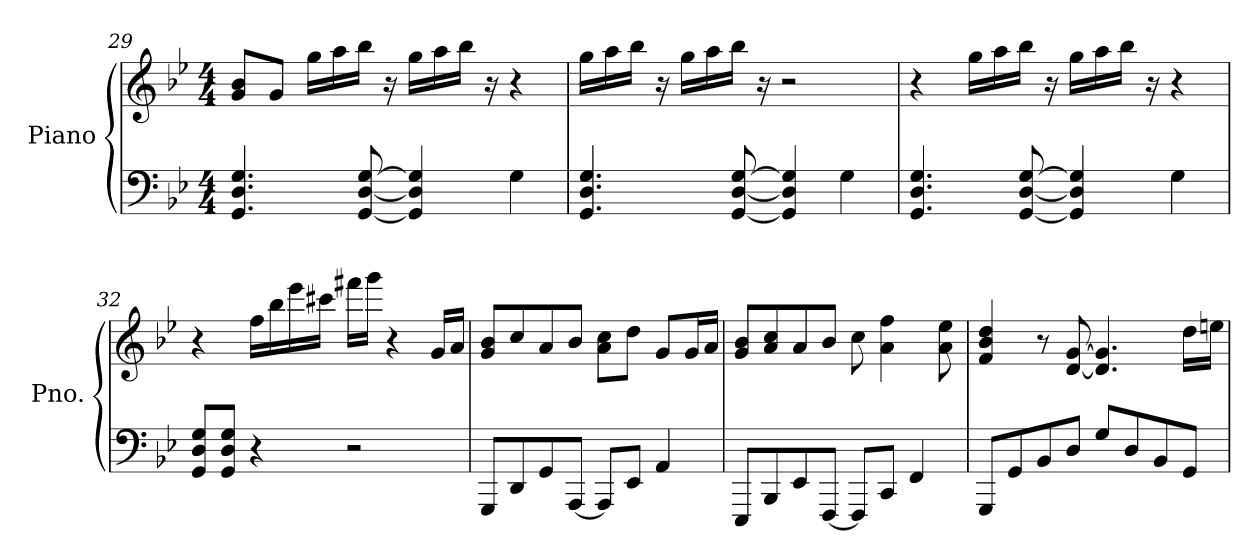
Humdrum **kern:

**kern	**kern
*part1	*part1
*staff2	*staff1
*I"Piano	*
*I'Pno.	*
*clefF4	*clefG2
*k[b-e-]	*k[b-e-]
*M4/4	*M4/4
=29	=29
4.GG/ 4.D/ 4.G/	8g/ 8b-/L
.	8g/J
.	16gg\LL
.	16aa\
[8GG/ [8D/ [8G/	16bb-\JJ
.	16r
4GG/] 4D/] 4G/]	16gg\LL
.	16aa\
.	16bb-\JJ
.	16r
4G\	4r
!!LO:LB:g=z
=30	=30
4.GG/ 4.D/ 4.G/	16gg\LL
.	16aa\
.	16bb-\JJ
.	16r
.	16gg\LL
.	16aa\
[8GG/ [8D/ [8G/	16bb-\JJ
.	16r
4GG/] 4D/] 4G/]	2r
4G\	.
=31	=31
4.GG/ 4.D/ 4.G/	4r
.	16gg\LL
.	16aa\
[8GG/ [8D/ [8G/	16bb-\JJ
.	16r
4GG/] 4D/] 4G/]	16gg\LL
.	16aa\
.	16bb-\JJ
.	16r
4G\	4r
=32	=32
8GG/ 8D/ 8G/L	4r
8GG/ 8D/ 8G/J	.
4r	16ff\LL
.	16bb-\
.	16eee-\
.	16ccc#X\JJ
2r	16fff#X\LL
.	16ggg\JJ
.	4r
.	16g/LL
.	16a/JJ
!!LO:LB:g=z
=33	=33
8GGG/L	8g/ 8b-/L
8DD/	8cc/
8GG/	8a/
[8AAA/J	8b-/J
8AAA/L]	8a\ 8cc\L
8EE-/J	8dd\J
4AA/	8g/L
.	16g/L
.	16a/JJ
=34	=34
8EEE-/L	8g/ 8b-/L
8BBB-/	8a/ 8cc/
8EE-/	8a/
[8FFF/J	8b-/J
8FFF/L]	8cc\
8CC/J	4a\ 4ff\
4FF/	.
.	8a\ 8ee-\
=35	=35
8GGG/L	4f/ 4b-/ 4dd/
8GG/	.
8BB-/	8r
8D/J	[8d/ [8g/
8G/L	4.d/] 4.g/]
8D/	.
8BB-/	.
8GG/J	16dd\LL
.	16een\JJ
=	=
*-	*-
